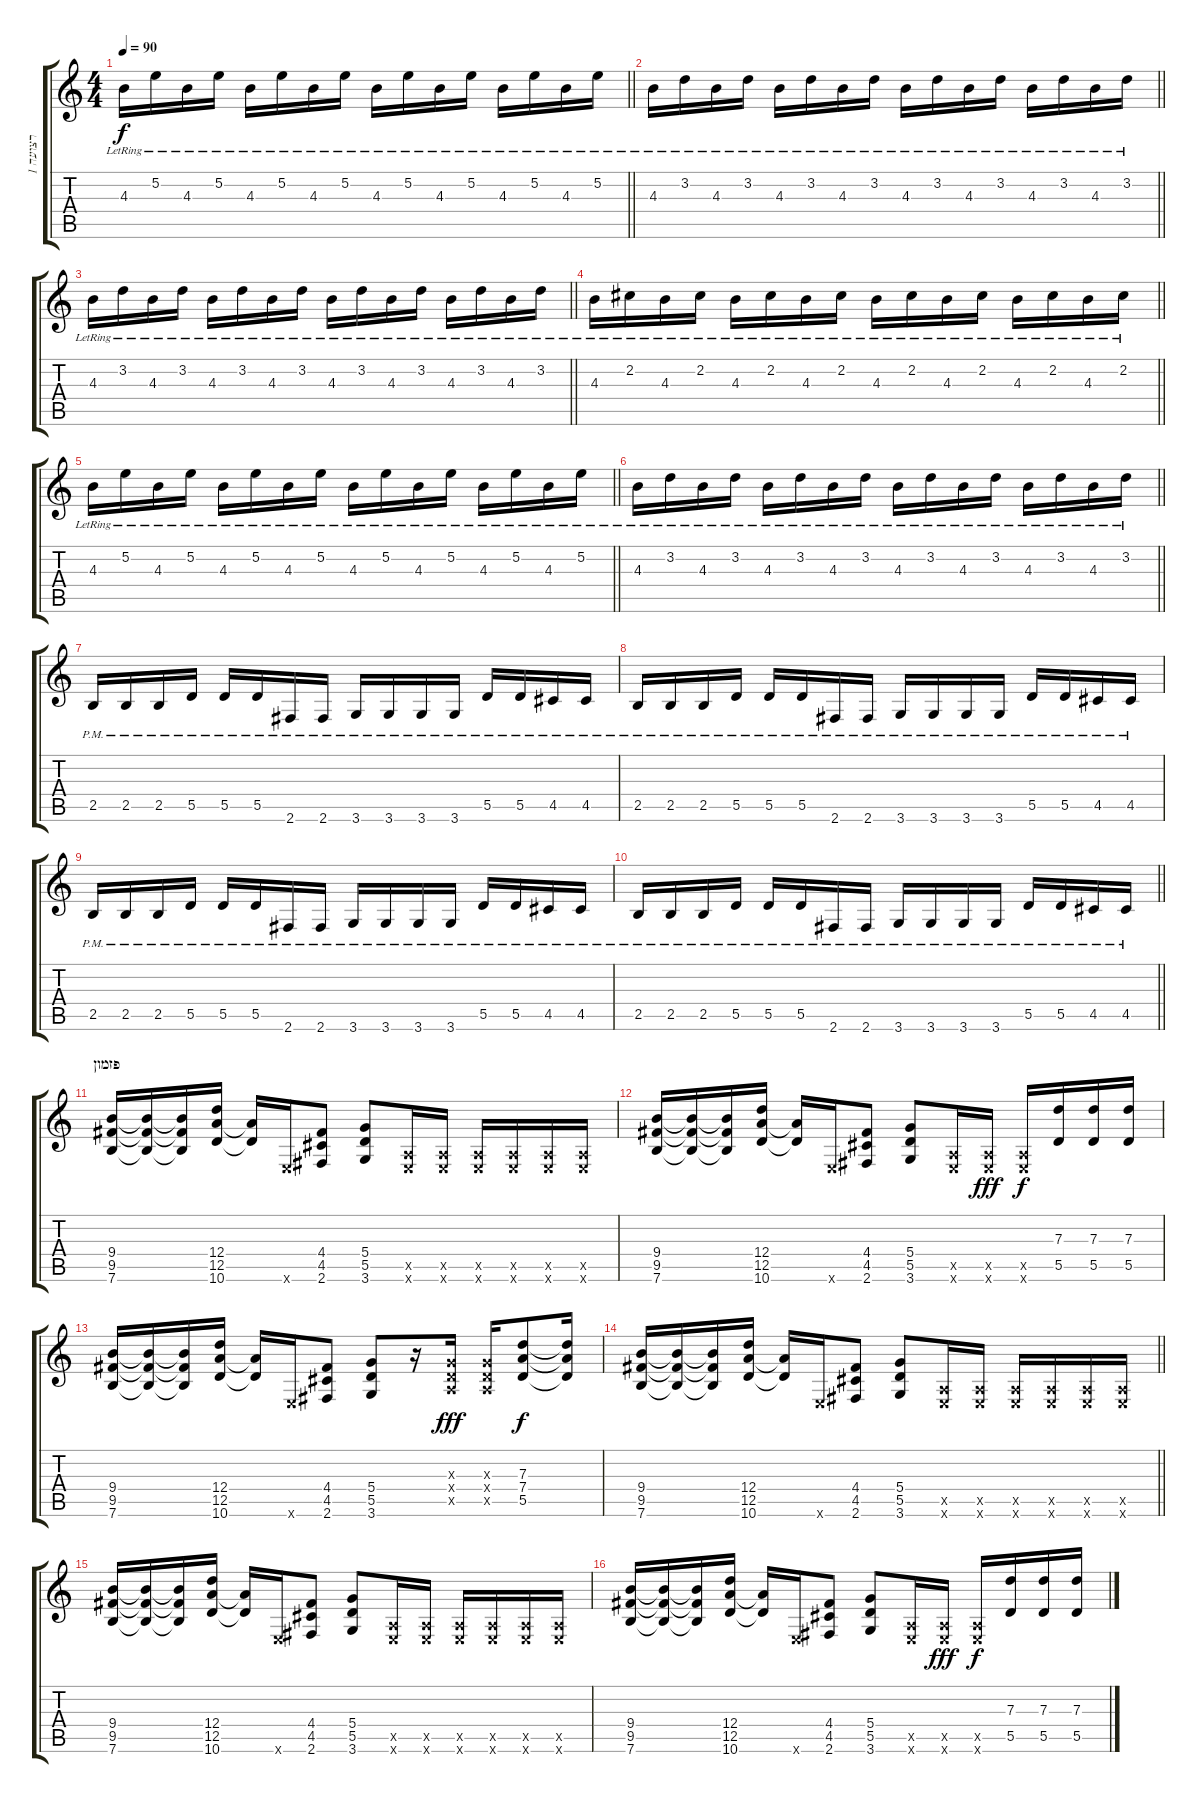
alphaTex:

\track ("רצועה 1" "רצועה 1") {instrument distortionguitar}
\staff {score tabs}
\tuning (E4 B3 G3 D3 A2 E2) {hide}
\ts (4 4)
\tempo 90
\clef g2
\barLineRight lightlight
\ks c
4.3{lr}.16{dy f} 5.2{lr}.16 4.3{lr}.16 5.2{lr}.16 4.3{lr}.16 5.2{lr}.16 4.3{lr}.16 5.2{lr}.16 4.3{lr}.16 5.2{lr}.16 4.3{lr}.16 5.2{lr}.16 4.3{lr}.16 5.2{lr}.16 4.3{lr}.16 5.2{lr}.16 |
\barLineRight lightlight
4.3{lr}.16 3.2{lr}.16 4.3{lr}.16 3.2{lr}.16 4.3{lr}.16 3.2{lr}.16 4.3{lr}.16 3.2{lr}.16 4.3{lr}.16 3.2{lr}.16 4.3{lr}.16 3.2{lr}.16 4.3{lr}.16 3.2{lr}.16 4.3{lr}.16 3.2{lr}.16 |
\barLineRight lightlight
4.3{lr}.16{volume 13 instrument electricguitarjazz} 3.2{lr}.16 4.3{lr}.16 3.2{lr}.16 4.3{lr}.16 3.2{lr}.16 4.3{lr}.16 3.2{lr}.16 4.3{lr}.16 3.2{lr}.16 4.3{lr}.16 3.2{lr}.16 4.3{lr}.16 3.2{lr}.16 4.3{lr}.16 3.2{lr}.16 |
\barLineRight lightlight
4.3{lr}.16 2.2{lr}.16 4.3{lr}.16 2.2{lr}.16 4.3{lr}.16 2.2{lr}.16 4.3{lr}.16 2.2{lr}.16 4.3{lr}.16 2.2{lr}.16 4.3{lr}.16 2.2{lr}.16 4.3{lr}.16 2.2{lr}.16 4.3{lr}.16 2.2{lr}.16 |
\barLineRight lightlight
4.3{lr}.16 5.2{lr}.16 4.3{lr}.16 5.2{lr}.16 4.3{lr}.16 5.2{lr}.16 4.3{lr}.16 5.2{lr}.16 4.3{lr}.16 5.2{lr}.16 4.3{lr}.16 5.2{lr}.16 4.3{lr}.16 5.2{lr}.16 4.3{lr}.16 5.2{lr}.16 |
\barLineRight lightlight
4.3{lr}.16 3.2{lr}.16 4.3{lr}.16 3.2{lr}.16 4.3{lr}.16 3.2{lr}.16 4.3{lr}.16 3.2{lr}.16 4.3{lr}.16 3.2{lr}.16 4.3{lr}.16 3.2{lr}.16 4.3{lr}.16 3.2{lr}.16 4.3{lr}.16 3.2{lr}.16 |
2.5{pm}.16{volume 16 balance 8 instrument distortionguitar} 2.5{pm}.16 2.5{pm}.16 5.5{pm}.16 5.5{pm}.16 5.5{pm}.16 2.6{pm}.16 2.6{pm}.16 3.6{pm}.16 3.6{pm}.16 3.6{pm}.16 3.6{pm}.16 5.5{pm}.16 5.5{pm}.16 4.5{pm}.16 4.5{pm}.16 |
2.5{pm}.16 2.5{pm}.16 2.5{pm}.16 5.5{pm}.16 5.5{pm}.16 5.5{pm}.16 2.6{pm}.16 2.6{pm}.16 3.6{pm}.16 3.6{pm}.16 3.6{pm}.16 3.6{pm}.16 5.5{pm}.16 5.5{pm}.16 4.5{pm}.16 4.5{pm}.16 |
2.5{pm}.16 2.5{pm}.16 2.5{pm}.16 5.5{pm}.16 5.5{pm}.16 5.5{pm}.16 2.6{pm}.16 2.6{pm}.16 3.6{pm}.16 3.6{pm}.16 3.6{pm}.16 3.6{pm}.16 5.5{pm}.16 5.5{pm}.16 4.5{pm}.16 4.5{pm}.16 |
\barLineRight lightlight
2.5{pm}.16 2.5{pm}.16 2.5{pm}.16 5.5{pm}.16 5.5{pm}.16 5.5{pm}.16 2.6{pm}.16 2.6{pm}.16 3.6{pm}.16 3.6{pm}.16 3.6{pm}.16 3.6{pm}.16 5.5{pm}.16 5.5{pm}.16 4.5{pm}.16 4.5{pm}.16 |
\section ("" "פזמון")
(9.4 9.5 7.6).16{volume 13 balance 8 instrument distortionguitar} (9.4{t} 9.5{t} 7.6{t}).16 (9.4{t} 9.5{t} 7.6{t}).16 (12.4 12.5 10.6).16 (12.5{t} 10.6{t}).16 0.6{x}.16 (4.4 4.5 2.6).8 (5.4 5.5 3.6).8 (0.5{x} 0.6{x}).16 (0.5{x} 0.6{x}).16 (0.5{x} 0.6{x}).16 (0.5{x} 0.6{x}).16 (0.5{x} 0.6{x}).16 (0.5{x} 0.6{x}).16 |
(9.4 9.5 7.6).16{volume 13 balance 8} (9.4{t} 9.5{t} 7.6{t}).16 (9.4{t} 9.5{t} 7.6{t}).16 (12.4 12.5 10.6).16 (12.5{t} 10.6{t}).16 0.6{x}.16 (4.4 4.5 2.6).8 (5.4 5.5 3.6).8 (0.5{x} 0.6{x}).16 (0.5{x} 0.6{x}).16{dy fff} (0.5{x} 0.6{x}).16{dy f} (7.3 5.5).16 (7.3 5.5).16 (7.3 5.5).16 |
(9.4 9.5 7.6).16 (9.4{t} 9.5{t} 7.6{t}).16 (9.4{t} 9.5{t} 7.6{t}).16 (12.4 12.5 10.6).16 (12.5{t} 10.6{t}).16 0.6{x}.16 (4.4 4.5 2.6).8 (5.4 5.5 3.6).8 r.16 (0.3{x} 0.4{x} 0.5{x}).16{dy fff} (0.3{x} 0.4{x} 0.5{x}).16 (7.3 7.4 5.5).8{dy f} (7.3{t} 7.4{t} 5.5{t}).16 |
\barLineRight lightlight
(9.4 9.5 7.6).16{volume 13 balance 8} (9.4{t} 9.5{t} 7.6{t}).16 (9.4{t} 9.5{t} 7.6{t}).16 (12.4 12.5 10.6).16 (12.5{t} 10.6{t}).16 0.6{x}.16 (4.4 4.5 2.6).8 (5.4 5.5 3.6).8 (0.5{x} 0.6{x}).16 (0.5{x} 0.6{x}).16 (0.5{x} 0.6{x}).16 (0.5{x} 0.6{x}).16 (0.5{x} 0.6{x}).16 (0.5{x} 0.6{x}).16 |
(9.4 9.5 7.6).16{volume 13 balance 8} (9.4{t} 9.5{t} 7.6{t}).16 (9.4{t} 9.5{t} 7.6{t}).16 (12.4 12.5 10.6).16 (12.5{t} 10.6{t}).16 0.6{x}.16 (4.4 4.5 2.6).8 (5.4 5.5 3.6).8 (0.5{x} 0.6{x}).16 (0.5{x} 0.6{x}).16 (0.5{x} 0.6{x}).16 (0.5{x} 0.6{x}).16 (0.5{x} 0.6{x}).16 (0.5{x} 0.6{x}).16 |
(9.4 9.5 7.6).16{volume 13 balance 8} (9.4{t} 9.5{t} 7.6{t}).16 (9.4{t} 9.5{t} 7.6{t}).16 (12.4 12.5 10.6).16 (12.5{t} 10.6{t}).16 0.6{x}.16 (4.4 4.5 2.6).8 (5.4 5.5 3.6).8 (0.5{x} 0.6{x}).16 (0.5{x} 0.6{x}).16{dy fff} (0.5{x} 0.6{x}).16{dy f} (7.3 5.5).16 (7.3 5.5).16 (7.3 5.5).16
